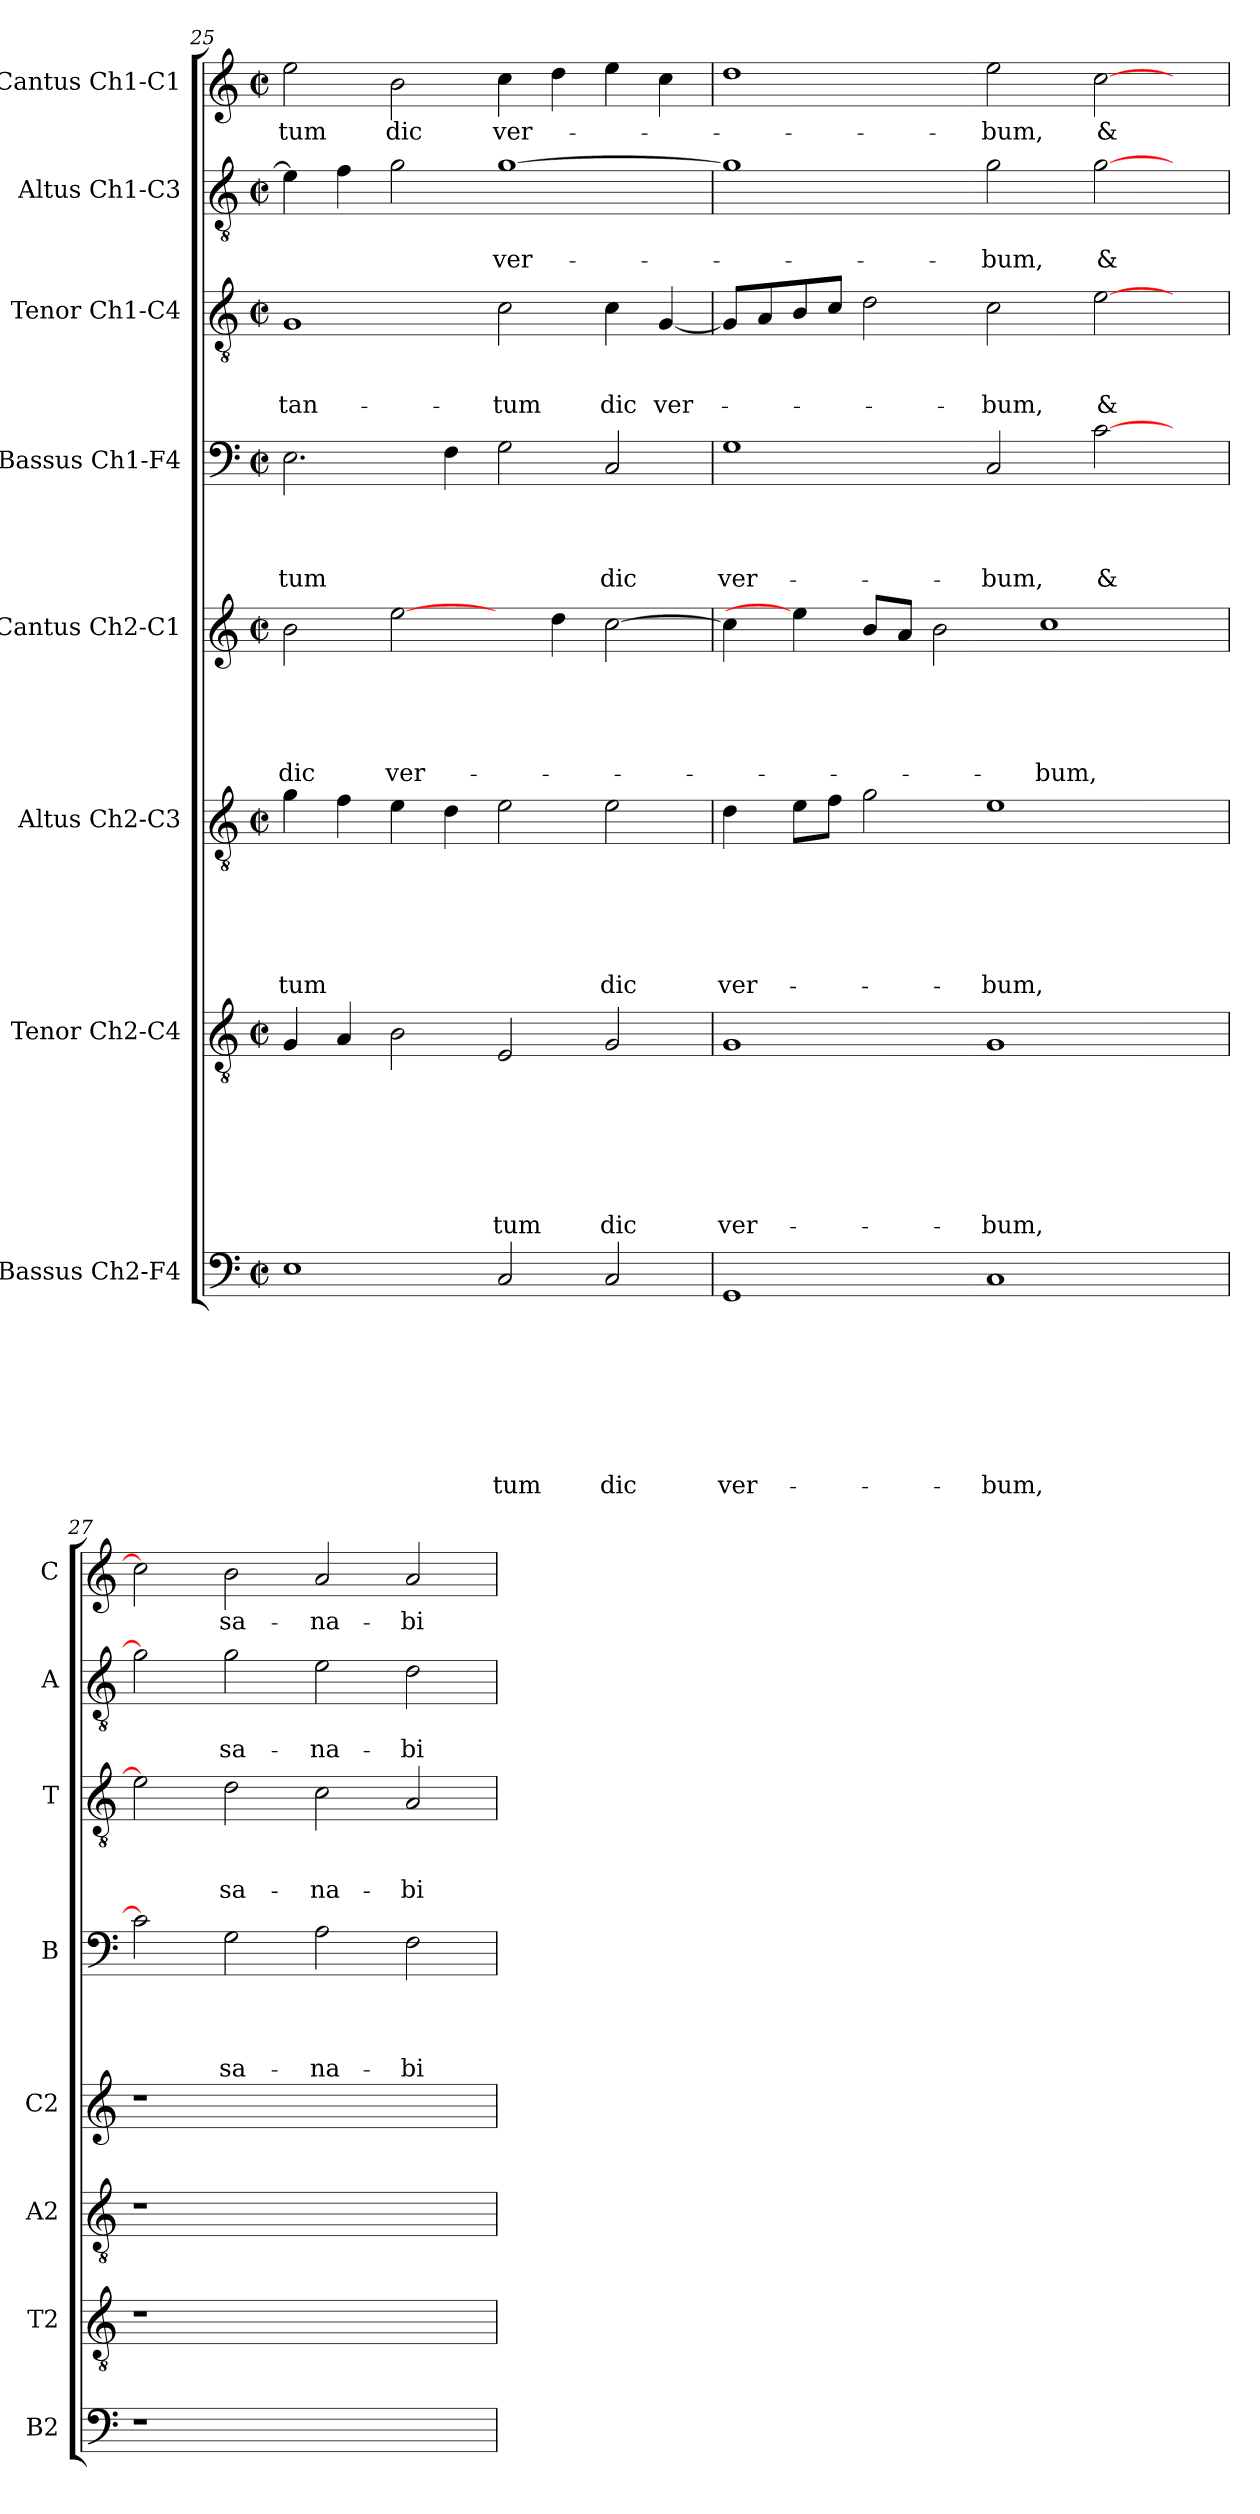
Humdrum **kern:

**kern	**text	**text	**text	**text	**text	**text	**text	**text	**kern	**text	**text	**text	**text	**text	**text	**text	**kern	**text	**text	**text	**text	**text	**text	**kern	**text	**text	**text	**text	**text	**kern	**text	**text	**text	**text	**kern	**text	**text	**text	**kern	**text	**text	**kern	**text
*part8	*part8	*part8	*part8	*part8	*part8	*part8	*part8	*part8	*part7	*part7	*part7	*part7	*part7	*part7	*part7	*part7	*part6	*part6	*part6	*part6	*part6	*part6	*part6	*part5	*part5	*part5	*part5	*part5	*part5	*part4	*part4	*part4	*part4	*part4	*part3	*part3	*part3	*part3	*part2	*part2	*part2	*part1	*part1
*staff8	*staff8	*staff8	*staff8	*staff8	*staff8	*staff8	*staff8	*staff8	*staff7	*staff7	*staff7	*staff7	*staff7	*staff7	*staff7	*staff7	*staff6	*staff6	*staff6	*staff6	*staff6	*staff6	*staff6	*staff5	*staff5	*staff5	*staff5	*staff5	*staff5	*staff4	*staff4	*staff4	*staff4	*staff4	*staff3	*staff3	*staff3	*staff3	*staff2	*staff2	*staff2	*staff1	*staff1
*I"Bassus Ch2-F4	*	*	*	*	*	*	*	*	*I"Tenor Ch2-C4	*	*	*	*	*	*	*	*I"Altus Ch2-C3	*	*	*	*	*	*	*I"Cantus Ch2-C1	*	*	*	*	*	*I"Bassus Ch1-F4	*	*	*	*	*I"Tenor Ch1-C4	*	*	*	*I"Altus Ch1-C3	*	*	*I"Cantus Ch1-C1	*
*I'B2	*	*	*	*	*	*	*	*	*I'T2	*	*	*	*	*	*	*	*I'A2	*	*	*	*	*	*	*I'C2	*	*	*	*	*	*I'B	*	*	*	*	*I'T	*	*	*	*I'A	*	*	*I'C	*
*clefF4	*	*	*	*	*	*	*	*	*clefGv2	*	*	*	*	*	*	*	*clefGv2	*	*	*	*	*	*	*clefG2	*	*	*	*	*	*clefF4	*	*	*	*	*clefGv2	*	*	*	*clefGv2	*	*	*clefG2	*
*k[]	*	*	*	*	*	*	*	*	*k[]	*	*	*	*	*	*	*	*k[]	*	*	*	*	*	*	*k[]	*	*	*	*	*	*k[]	*	*	*	*	*k[]	*	*	*	*k[]	*	*	*k[]	*
*C:	*	*	*	*	*	*	*	*	*C:	*	*	*	*	*	*	*	*C:	*	*	*	*	*	*	*C:	*	*	*	*	*	*C:	*	*	*	*	*C:	*	*	*	*C:	*	*	*C:	*
*M2/2	*	*	*	*	*	*	*	*	*M2/2	*	*	*	*	*	*	*	*M2/2	*	*	*	*	*	*	*M2/2	*	*	*	*	*	*M2/2	*	*	*	*	*M2/2	*	*	*	*M2/2	*	*	*M2/2	*
*met(c|)	*	*	*	*	*	*	*	*	*met(c|)	*	*	*	*	*	*	*	*met(c|)	*	*	*	*	*	*	*met(c|)	*	*	*	*	*	*met(c|)	*	*	*	*	*met(c|)	*	*	*	*met(c|)	*	*	*met(c|)	*
=25	=25	=25	=25	=25	=25	=25	=25	=25	=25	=25	=25	=25	=25	=25	=25	=25	=25	=25	=25	=25	=25	=25	=25	=25	=25	=25	=25	=25	=25	=25	=25	=25	=25	=25	=25	=25	=25	=25	=25	=25	=25	=25	=25
!	!	!	!	!	!	!	!	!	!	!	!	!	!	!	!	!	!	!	!	!	!	!	!LO:LY:b	!	!	!	!	!	!LO:LY:b	!	!	!	!	!LO:LY:b	!	!	!	!LO:LY:b	!	!	!	!	!LO:LY:b
1E	.	.	.	.	.	.	.	.	4G/	.	.	.	.	.	.	.	4g\	.	.	.	.	.	-tum	2b\	.	.	.	.	dic	2.E\	.	.	.	-tum	1G	.	.	tan-	4e\]	.	.	2ee\	-tum
.	.	.	.	.	.	.	.	.	4A/	.	.	.	.	.	.	.	4f\	.	.	.	.	.	.	.	.	.	.	.	.	.	.	.	.	.	.	.	.	.	4f\	.	.	.	.
!	!	!	!	!	!	!	!	!	!	!	!	!	!	!	!	!	!	!	!	!	!	!	!	!	!	!	!	!	!LO:LY:b	!	!	!	!	!	!	!	!	!	!	!	!	!	!LO:LY:b
.	.	.	.	.	.	.	.	.	2B\	.	.	.	.	.	.	.	4e\	.	.	.	.	.	.	[2ee\	.	.	.	.	ver-	.	.	.	.	.	.	.	.	.	2g\	.	.	2b\	dic
.	.	.	.	.	.	.	.	.	.	.	.	.	.	.	.	.	4d\	.	.	.	.	.	.	.	.	.	.	.	.	4F\	.	.	.	.	.	.	.	.	.	.	.	.	.
!	!	!	!	!	!	!	!	!LO:LY:b	!	!	!	!	!	!	!	!LO:LY:b	!	!	!	!	!	!	!	!	!	!	!	!	!	!	!	!	!	!	!	!	!	!LO:LY:b	!	!	!LO:LY:b	!	!LO:LY:b
2C/	.	.	.	.	.	.	.	-tum	2E/	.	.	.	.	.	.	-tum	2e\	.	.	.	.	.	.	4ryy	.	.	.	.	.	2G\	.	.	.	.	2c\	.	.	-tum	[1g	.	ver-	4cc\	ver-
.	.	.	.	.	.	.	.	.	.	.	.	.	.	.	.	.	.	.	.	.	.	.	.	4dd\	.	.	.	.	.	.	.	.	.	.	.	.	.	.	.	.	.	4dd\	.
!	!	!	!	!	!	!	!	!LO:LY:b	!	!	!	!	!	!	!	!LO:LY:b	!	!	!	!	!	!	!LO:LY:b	!	!	!	!	!	!	!	!	!	!	!LO:LY:b	!	!	!	!LO:LY:b	!	!	!	!	!
2C/	.	.	.	.	.	.	.	dic	2G/	.	.	.	.	.	.	dic	2e\	.	.	.	.	.	dic	[2cc\	.	.	.	.	.	2C/	.	.	.	dic	4c\	.	.	dic	.	.	.	4ee\	.
!	!	!	!	!	!	!	!	!	!	!	!	!	!	!	!	!	!	!	!	!	!	!	!	!	!	!	!	!	!	!	!	!	!	!	!	!	!	!LO:LY:b	!	!	!	!	!
.	.	.	.	.	.	.	.	.	.	.	.	.	.	.	.	.	.	.	.	.	.	.	.	.	.	.	.	.	.	.	.	.	.	.	[4G/	.	.	ver-	.	.	.	4cc\	.
=26	=26	=26	=26	=26	=26	=26	=26	=26	=26	=26	=26	=26	=26	=26	=26	=26	=26	=26	=26	=26	=26	=26	=26	=26	=26	=26	=26	=26	=26	=26	=26	=26	=26	=26	=26	=26	=26	=26	=26	=26	=26	=26	=26
!	!	!	!	!	!	!	!	!LO:LY:b	!	!	!	!	!	!	!	!LO:LY:b	!	!	!	!	!	!	!LO:LY:b	!	!	!	!	!	!	!	!	!	!	!LO:LY:b	!	!	!	!	!	!	!	!	!
1GG	.	.	.	.	.	.	.	ver-	1G	.	.	.	.	.	.	ver-	4d\	.	.	.	.	.	ver-	4cc\]	.	.	.	.	.	1G	.	.	.	ver-	8G/L]	.	.	.	1g]	.	.	1dd	.
.	.	.	.	.	.	.	.	.	.	.	.	.	.	.	.	.	.	.	.	.	.	.	.	.	.	.	.	.	.	.	.	.	.	.	8A/	.	.	.	.	.	.	.	.
.	.	.	.	.	.	.	.	.	.	.	.	.	.	.	.	.	8e\L	.	.	.	.	.	.	4ee\]	.	.	.	.	.	.	.	.	.	.	8B/	.	.	.	.	.	.	.	.
.	.	.	.	.	.	.	.	.	.	.	.	.	.	.	.	.	8f\J	.	.	.	.	.	.	.	.	.	.	.	.	.	.	.	.	.	8c/J	.	.	.	.	.	.	.	.
.	.	.	.	.	.	.	.	.	.	.	.	.	.	.	.	.	2g\	.	.	.	.	.	.	8b/L	.	.	.	.	.	.	.	.	.	.	2d\	.	.	.	.	.	.	.	.
.	.	.	.	.	.	.	.	.	.	.	.	.	.	.	.	.	.	.	.	.	.	.	.	8a/J	.	.	.	.	.	.	.	.	.	.	.	.	.	.	.	.	.	.	.
.	.	.	.	.	.	.	.	.	.	.	.	.	.	.	.	.	.	.	.	.	.	.	.	2b\	.	.	.	.	.	.	.	.	.	.	.	.	.	.	.	.	.	.	.
!	!	!	!	!	!	!	!	!LO:LY:b	!	!	!	!	!	!	!	!LO:LY:b	!	!	!	!	!	!	!LO:LY:b	!	!	!	!	!	!	!	!	!	!	!LO:LY:b	!	!	!	!LO:LY:b	!	!	!LO:LY:b	!	!LO:LY:b
1C	.	.	.	.	.	.	.	-bum,	1G	.	.	.	.	.	.	-bum,	1e	.	.	.	.	.	-bum,	.	.	.	.	.	.	2C/	.	.	.	-bum,	2c\	.	.	-bum,	2g\	.	-bum,	2ee\	-bum,
!	!	!	!	!	!	!	!	!	!	!	!	!	!	!	!	!	!	!	!	!	!	!	!	!	!	!	!	!	!LO:LY:b	!	!	!	!	!	!	!	!	!	!	!	!	!	!
.	.	.	.	.	.	.	.	.	.	.	.	.	.	.	.	.	.	.	.	.	.	.	.	1cc	.	.	.	.	-bum,	.	.	.	.	.	.	.	.	.	.	.	.	.	.
!	!	!	!	!	!	!	!	!	!	!	!	!	!	!	!	!	!	!	!	!	!	!	!	!	!	!	!	!	!	!	!	!	!	!LO:LY:b	!	!	!	!LO:LY:b	!	!	!LO:LY:b	!	!LO:LY:b
.	.	.	.	.	.	.	.	.	.	.	.	.	.	.	.	.	.	.	.	.	.	.	.	.	.	.	.	.	.	[2c\	.	.	.	&	[2e\	.	.	&	[2g\	.	&	[2cc\	&
4ryy	.	.	.	.	.	.	.	.	4ryy	.	.	.	.	.	.	.	4ryy	.	.	.	.	.	.	.	.	.	.	.	.	4ryy	.	.	.	.	4ryy	.	.	.	4ryy	.	.	4ryy	.
=27	=27	=27	=27	=27	=27	=27	=27	=27	=27	=27	=27	=27	=27	=27	=27	=27	=27	=27	=27	=27	=27	=27	=27	=27	=27	=27	=27	=27	=27	=27	=27	=27	=27	=27	=27	=27	=27	=27	=27	=27	=27	=27	=27
1r	.	.	.	.	.	.	.	.	1r	.	.	.	.	.	.	.	1r	.	.	.	.	.	.	1r	.	.	.	.	.	2c\]	.	.	.	.	2e\]	.	.	.	2g\]	.	.	2cc\]	.
!	!	!	!	!	!	!	!	!	!	!	!	!	!	!	!	!	!	!	!	!	!	!	!	!	!	!	!	!	!	!	!	!	!	!LO:LY:b	!	!	!	!LO:LY:b	!	!	!LO:LY:b	!	!LO:LY:b
.	.	.	.	.	.	.	.	.	.	.	.	.	.	.	.	.	.	.	.	.	.	.	.	.	.	.	.	.	.	2G\	.	.	.	sa-	2d\	.	.	sa-	2g\	.	sa-	2b\	sa-
!	!	!	!	!	!	!	!	!	!	!	!	!	!	!	!	!	!	!	!	!	!	!	!	!	!	!	!	!	!	!	!	!	!	!LO:LY:b	!	!	!	!LO:LY:b	!	!	!LO:LY:b	!	!LO:LY:b
1ryy	.	.	.	.	.	.	.	.	1ryy	.	.	.	.	.	.	.	1ryy	.	.	.	.	.	.	1ryy	.	.	.	.	.	2A\	.	.	.	-na-	2c\	.	.	-na-	2e\	.	-na-	2a/	-na-
!	!	!	!	!	!	!	!	!	!	!	!	!	!	!	!	!	!	!	!	!	!	!	!	!	!	!	!	!	!	!	!	!	!	!LO:LY:b	!	!	!	!LO:LY:b	!	!	!LO:LY:b	!	!LO:LY:b
.	.	.	.	.	.	.	.	.	.	.	.	.	.	.	.	.	.	.	.	.	.	.	.	.	.	.	.	.	.	2F\	.	.	.	-bi-	2A/	.	.	-bi-	2d\	.	-bi-	2a/	-bi-
=	=	=	=	=	=	=	=	=	=	=	=	=	=	=	=	=	=	=	=	=	=	=	=	=	=	=	=	=	=	=	=	=	=	=	=	=	=	=	=	=	=	=	=
*-	*-	*-	*-	*-	*-	*-	*-	*-	*-	*-	*-	*-	*-	*-	*-	*-	*-	*-	*-	*-	*-	*-	*-	*-	*-	*-	*-	*-	*-	*-	*-	*-	*-	*-	*-	*-	*-	*-	*-	*-	*-	*-	*-
